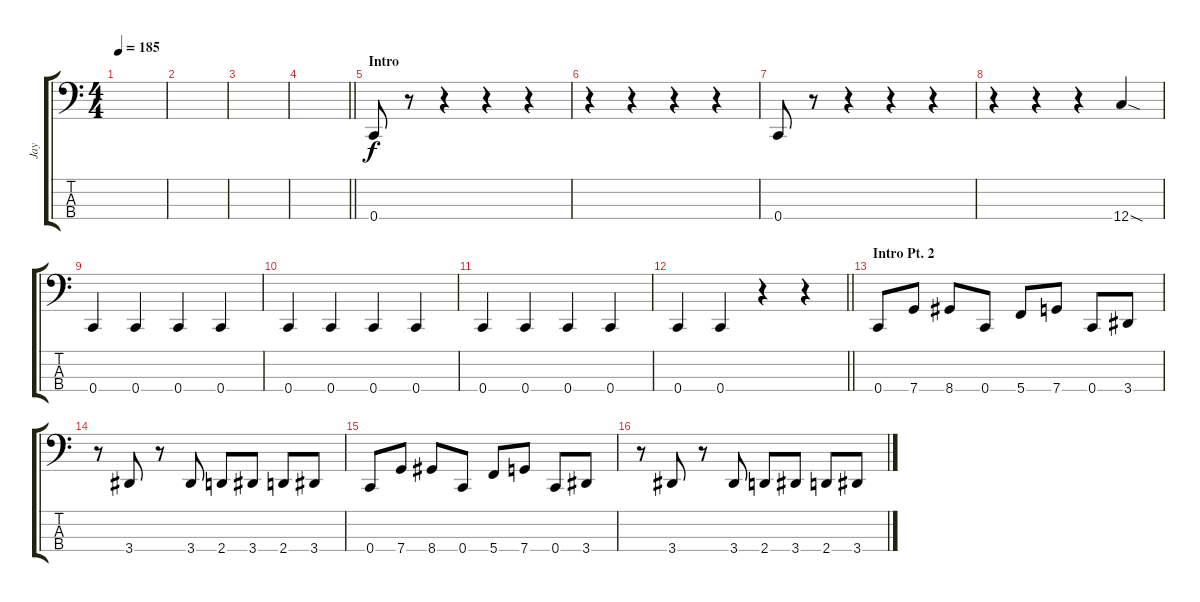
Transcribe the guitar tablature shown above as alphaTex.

\track ("Jay" "Jay") {instrument electricbasspick}
\staff {score tabs}
\tuning (F2 C2 G1 C1) {hide}
\ts (4 4)
\tempo 185
\clef f4
\ks c
|
|
|
\barLineRight lightlight
|
\section ("" "Intro")
0.4.8 r.8 r.4 r.4 r.4 |
r.4 r.4 r.4 r.4 |
0.4.8 r.8 r.4 r.4 r.4 |
r.4 r.4 r.4 12.4{sod}.4 |
0.4.4 0.4.4 0.4.4 0.4.4 |
0.4.4 0.4.4 0.4.4 0.4.4 |
0.4.4 0.4.4 0.4.4 0.4.4 |
\barLineRight lightlight
0.4.4 0.4.4 r.4 r.4 |
\section ("" "Intro Pt. 2")
0.4.8 7.4.8 8.4.8 0.4.8 5.4.8 7.4.8 0.4.8 3.4.8 |
r.8 3.4.8 r.8 3.4.8 2.4.8 3.4.8 2.4.8 3.4.8 |
0.4.8 7.4.8 8.4.8 0.4.8 5.4.8 7.4.8 0.4.8 3.4.8 |
r.8 3.4.8 r.8 3.4.8 2.4.8 3.4.8 2.4.8 3.4.8
